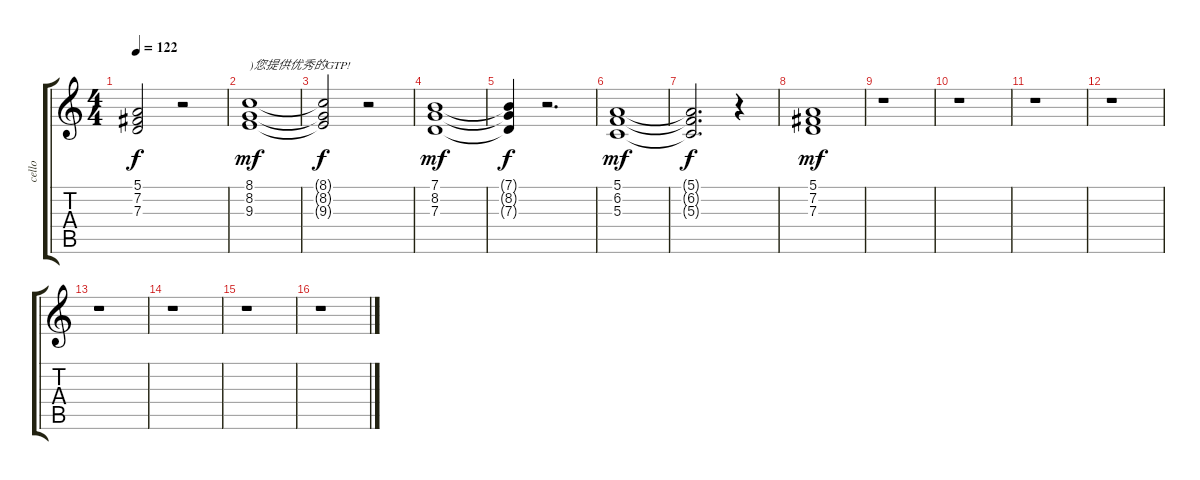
\track ("cello" "cello") {instrument drawbarorgan}
\staff {score tabs}
\tuning (E4 B3 G3 D3 A2 E2) {hide}
\ts (4 4)
\tempo 122
\clef g2
\ks c
(5.1{t} 7.2{t} 7.3{t}).2{dy f} r.2 |
(8.1 8.2 9.3).1{txt ")您提供优秀的GTP!" dy mf} |
(8.1{t} 8.2{t} 9.3{t}).2{dy f} r.2 |
(7.1 8.2 7.3).1{dy mf} |
(7.1{t} 8.2{t} 7.3{t}).4{dy f} r.2{d} |
(5.1 6.2 5.3).1{dy mf} |
(5.1{t} 6.2{t} 5.3{t}).2{d dy f} r.4 |
(5.1 7.2 7.3).1{dy mf} |
r.1 |
r.1 |
r.1 |
r.1 |
r.1 |
r.1 |
r.1 |
r.1
